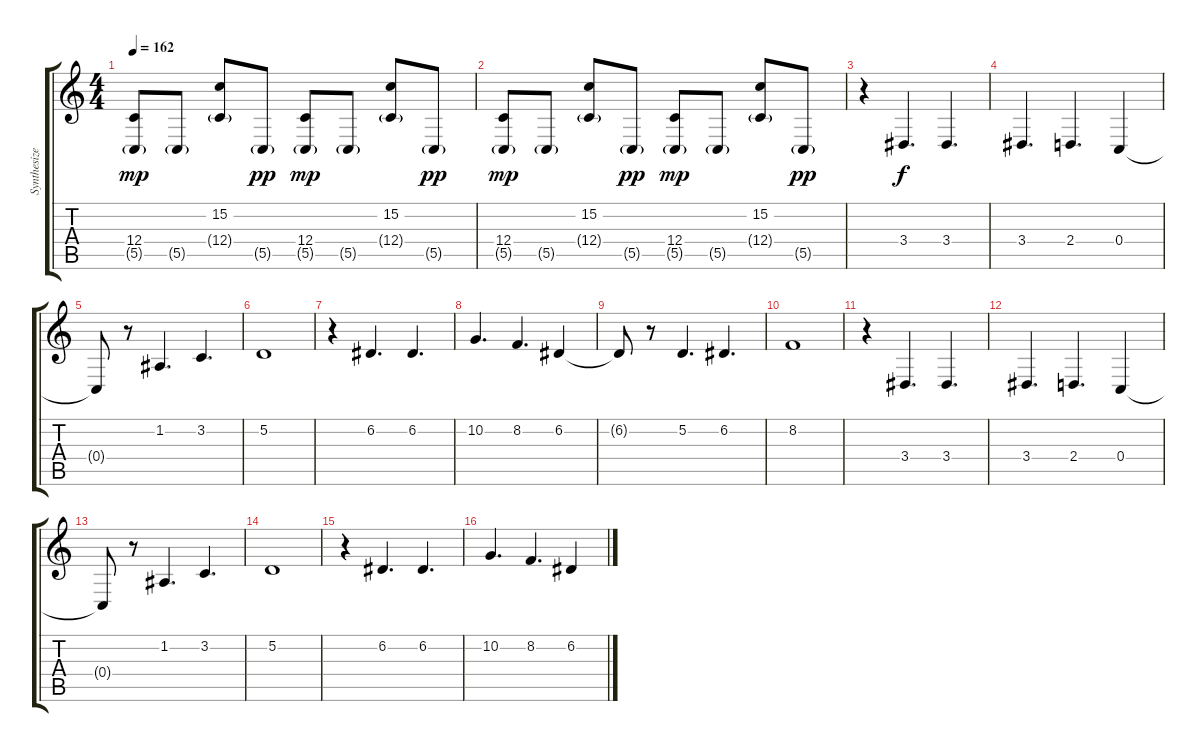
\track ("Synthesizer / Piano" "Synthesize") {instrument recorder}
\staff {score tabs}
\tuning (D4 A3 F3 C3 G2 C2) {hide}
\ts (4 4)
\tempo 162
\clef g2
\ks c
(12.4 5.5{g}).8{dy mp} 5.5{g}.8 (15.2 12.4{g}).8 5.5{g}.8{dy pp} (12.4 5.5{g}).8{dy mp} 5.5{g}.8 (15.2 12.4{g}).8 5.5{g}.8{dy pp} |
(12.4 5.5{g}).8{dy mp} 5.5{g}.8 (15.2 12.4{g}).8 5.5{g}.8{dy pp} (12.4 5.5{g}).8{dy mp} 5.5{g}.8 (15.2 12.4{g}).8 5.5{g}.8{dy pp} |
r.4{volume 8 balance 11 instrument brightacousticpiano} 3.4.4{d dy f} 3.4.4{d} |
3.4.4{d} 2.4.4{d} 0.4.4 |
0.4{t}.8 r.8 1.2.4{d} 3.2.4{d} |
5.2.1 |
r.4 6.2.4{d} 6.2.4{d} |
10.2.4{d} 8.2.4{d} 6.2.4 |
6.2{t}.8 r.8 5.2.4{d} 6.2.4{d} |
8.2.1 |
r.4 3.4.4{d} 3.4.4{d} |
3.4.4{d} 2.4.4{d} 0.4.4 |
0.4{t}.8 r.8 1.2.4{d} 3.2.4{d} |
5.2.1 |
r.4 6.2.4{d} 6.2.4{d} |
10.2.4{d} 8.2.4{d} 6.2.4
